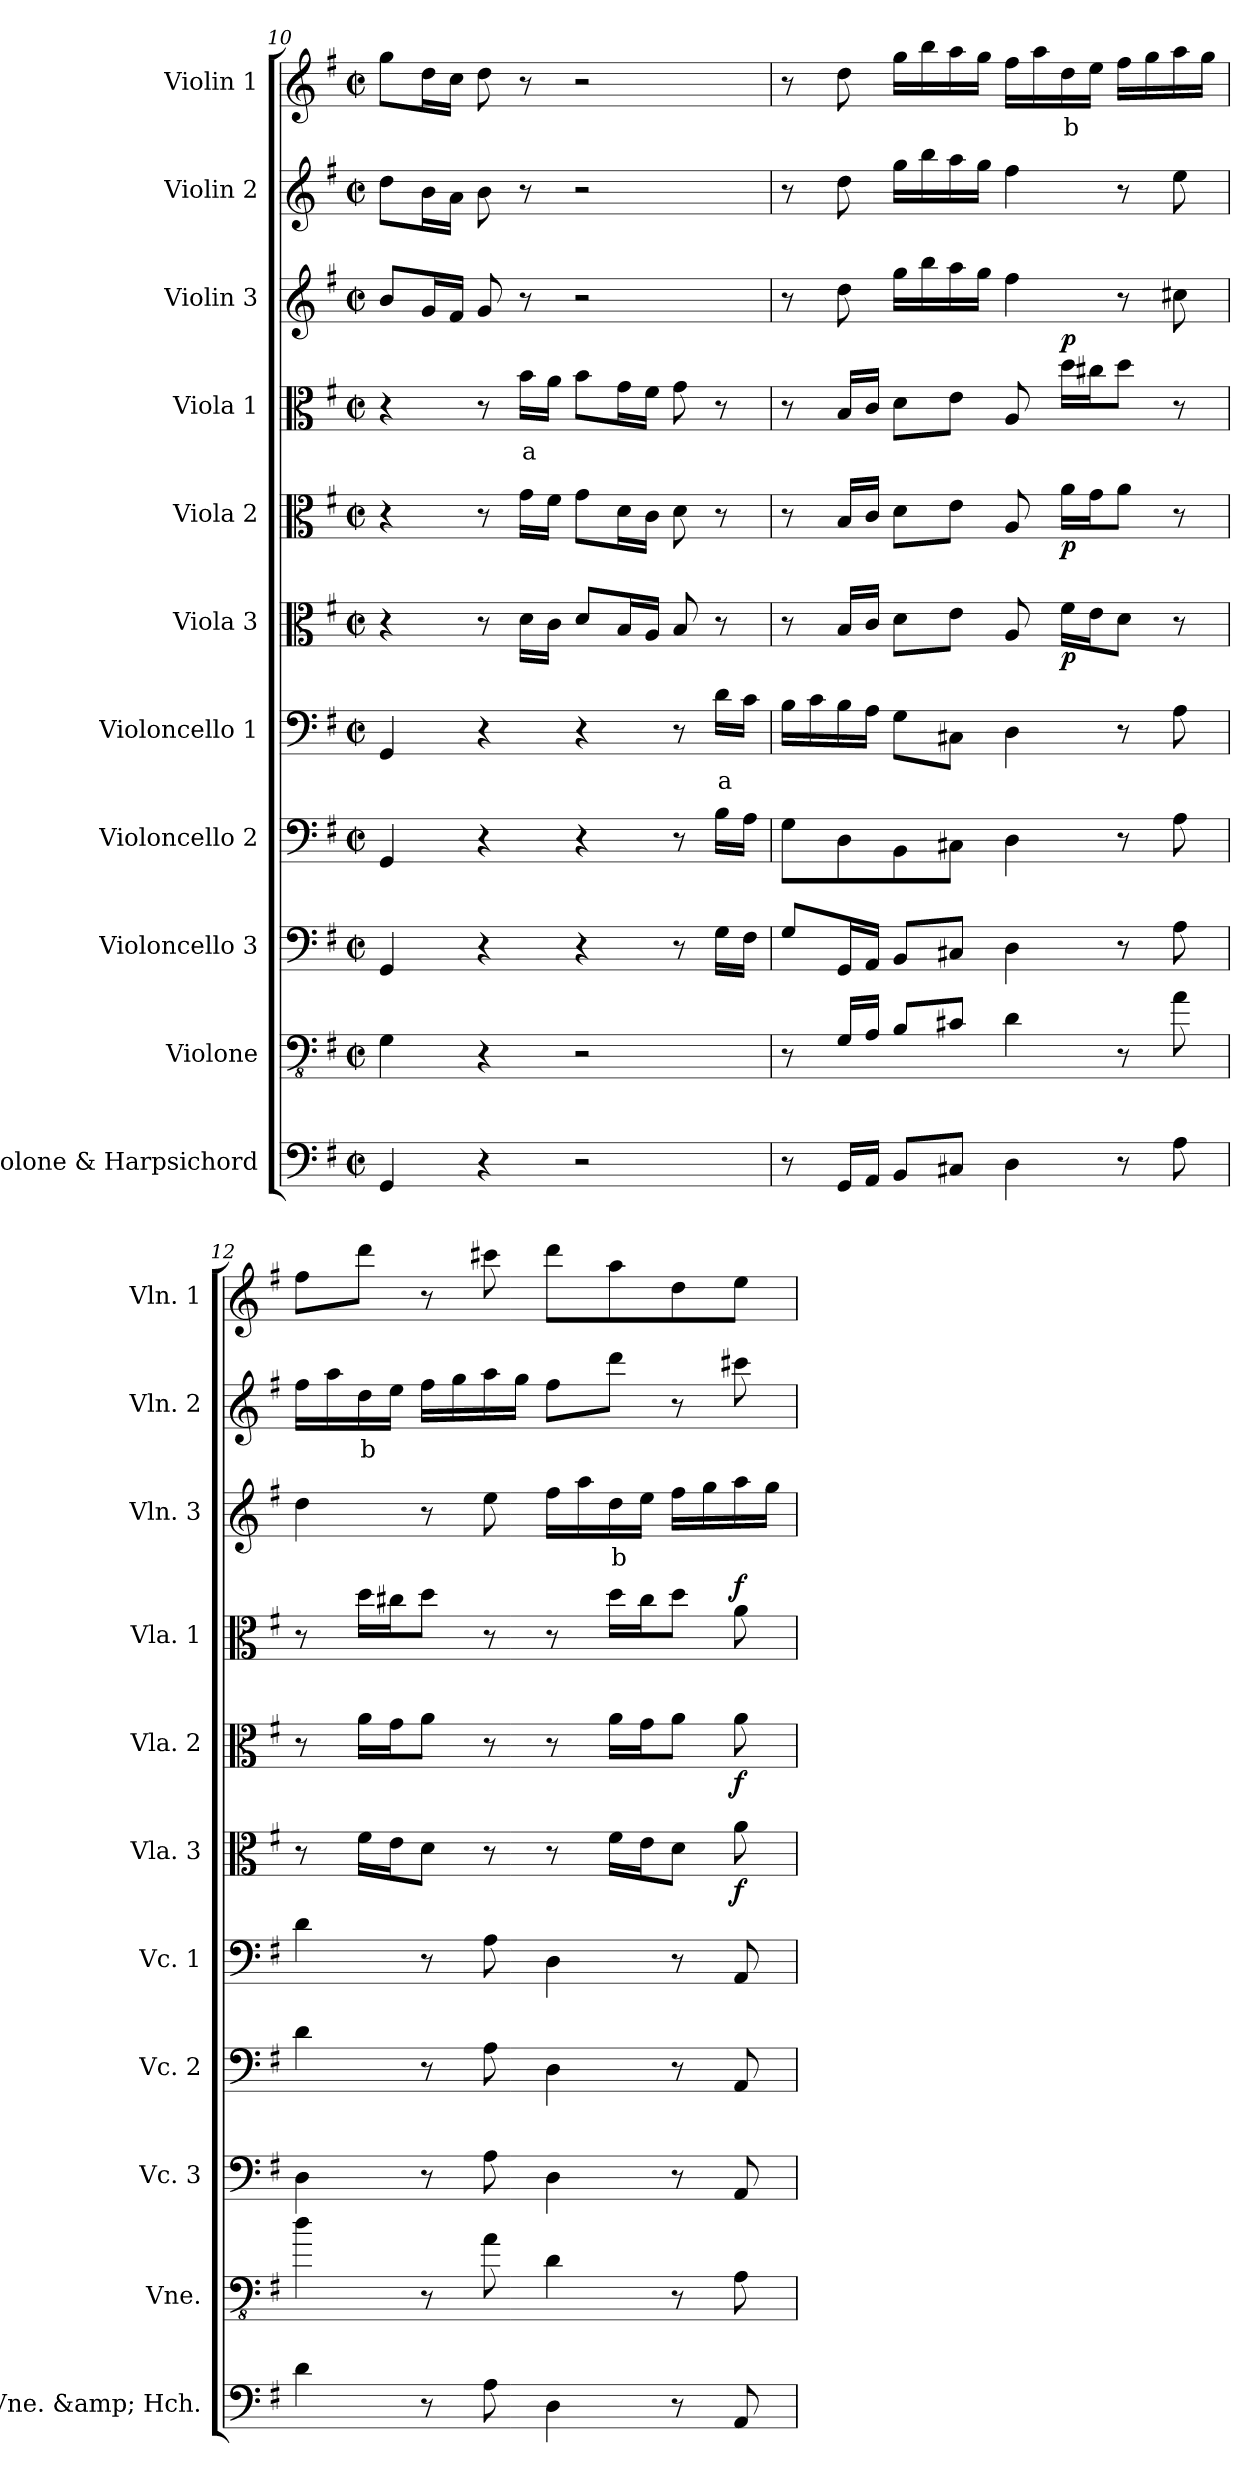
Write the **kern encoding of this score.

**kern	**kern	**kern	**kern	**kern	**text	**kern	**dynam	**kern	**dynam	**kern	**text	**dynam	**kern	**text	**kern	**text	**kern	**text
*part11	*part10	*part9	*part8	*part7	*part7	*part6	*part6	*part5	*part5	*part4	*part4	*part4	*part3	*part3	*part2	*part2	*part1	*part1
*staff11	*staff10	*staff9	*staff8	*staff7	*staff7	*staff6	*staff6	*staff5	*staff5	*staff4	*staff4	*staff4	*staff3	*staff3	*staff2	*staff2	*staff1	*staff1
*I"Violone &amp; Harpsichord	*I"Violone	*I"Violoncello 3	*I"Violoncello 2	*I"Violoncello 1	*	*I"Viola 3	*	*I"Viola 2	*	*I"Viola 1	*	*	*I"Violin 3	*	*I"Violin 2	*	*I"Violin 1	*
*I'Vne. &amp; Hch.	*I'Vne.	*I'Vc. 3	*I'Vc. 2	*I'Vc. 1	*	*I'Vla. 3	*	*I'Vla. 2	*	*I'Vla. 1	*	*	*I'Vln. 3	*	*I'Vln. 2	*	*I'Vln. 1	*
*clefF4	*clefFv4	*clefF4	*clefF4	*clefF4	*	*clefC3	*	*clefC3	*	*clefC3	*	*	*clefG2	*	*clefG2	*	*clefG2	*
*	*ITrd7c12	*	*	*	*	*	*	*	*	*	*	*	*	*	*	*	*	*
*k[f#]	*k[f#]	*k[f#]	*k[f#]	*k[f#]	*	*k[f#]	*	*k[f#]	*	*k[f#]	*	*	*k[f#]	*	*k[f#]	*	*k[f#]	*
*M4/4	*M4/4	*M4/4	*M4/4	*M4/4	*	*M4/4	*	*M4/4	*	*M4/4	*	*	*M4/4	*	*M4/4	*	*M4/4	*
*met(c|)	*met(c|)	*met(c|)	*met(c|)	*met(c|)	*	*met(c|)	*	*met(c|)	*	*met(c|)	*	*	*met(c|)	*	*met(c|)	*	*met(c|)	*
=10	=10	=10	=10	=10	=10	=10	=10	=10	=10	=10	=10	=10	=10	=10	=10	=10	=10	=10
4GG/	4GGG	4GG/	4GG/	4GG/	.	4r	.	4r	.	4r	.	.	8b/L	.	8dd\L	.	8gg\L	.
.	.	.	.	.	.	.	.	.	.	.	.	.	16g/L	.	16b\L	.	16dd\L	.
.	.	.	.	.	.	.	.	.	.	.	.	.	16f#/JJ	.	16a\JJ	.	16cc\JJ	.
4r	4r	4r	4r	4r	.	8r	.	8r	.	8r	.	.	8g/	.	8b\	.	8dd\	.
!	!	!	!	!	!	!	!	!	!	!	!LO:LY:color=#FF0000	!	!	!	!	!	!	!
.	.	.	.	.	.	16d\LL	.	16g\LL	.	16b\LL	a	.	8r	.	8r	.	8r	.
.	.	.	.	.	.	16c\JJ	.	16f#\JJ	.	16a\JJ	.	.	.	.	.	.	.	.
2r	2r	4r	4r	4r	.	8d/L	.	8g\L	.	8b\L	.	.	2r	.	2r	.	2r	.
.	.	.	.	.	.	16B/L	.	16d\L	.	16g\L	.	.	.	.	.	.	.	.
.	.	.	.	.	.	16A/JJ	.	16c\JJ	.	16f#\JJ	.	.	.	.	.	.	.	.
.	.	8r	8r	8r	.	8B/	.	8d\	.	8g\	.	.	.	.	.	.	.	.
!	!	!	!	!	!LO:LY:color=#FF0000	!	!	!	!	!	!	!	!	!	!	!	!	!
.	.	16G\LL	16B\LL	16d\LL	a	8r	.	8r	.	8r	.	.	.	.	.	.	.	.
.	.	16F#\JJ	16A\JJ	16c\JJ	.	.	.	.	.	.	.	.	.	.	.	.	.	.
=11	=11	=11	=11	=11	=11	=11	=11	=11	=11	=11	=11	=11	=11	=11	=11	=11	=11	=11
8r	8r	8G/L	8G\L	16B\LL	.	8r	.	8r	.	8r	.	.	8r	.	8r	.	8r	.
.	.	.	.	16c\	.	.	.	.	.	.	.	.	.	.	.	.	.	.
16GG/LL	16GGG/LL	16GG/L	8D\	16B\	.	16B/LL	.	16B/LL	.	16B/LL	.	.	8dd\	.	8dd\	.	8dd\	.
16AA/JJ	16AAA/JJ	16AA/JJ	.	16A\JJ	.	16c/JJ	.	16c/JJ	.	16c/JJ	.	.	.	.	.	.	.	.
8BB/L	8BBB/L	8BB/L	8BB\	8G\L	.	8d\L	.	8d\L	.	8d\L	.	.	16gg\LL	.	16gg\LL	.	16gg\LL	.
.	.	.	.	.	.	.	.	.	.	.	.	.	16bb\	.	16bb\	.	16bb\	.
8C#X/J	8CC#X/J	8C#X/J	8C#X\J	8C#X\J	.	8e\J	.	8e\J	.	8e\J	.	.	16aa\	.	16aa\	.	16aa\	.
.	.	.	.	.	.	.	.	.	.	.	.	.	16gg\JJ	.	16gg\JJ	.	16gg\JJ	.
4D\	4DD	4D\	4D\	4D\	.	8A/	.	8A/	.	8A/	.	.	4ff#\	.	4ff#\	.	16ff#\LL	.
.	.	.	.	.	.	.	.	.	.	.	.	.	.	.	.	.	16aa\	.
!	!	!	!	!	!	!	!LO:DY:b	!	!LO:DY:b	!	!	!LO:DY:b	!	!	!	!	!	!LO:LY:color=#FF0000
.	.	.	.	.	.	16f#\LL	p	16a\LL	p	16dd\LL	.	p	.	.	.	.	16dd\	b
.	.	.	.	.	.	16e\J	.	16g\J	.	16cc#X\J	.	.	.	.	.	.	16ee\JJ	.
8r	8r	8r	8r	8r	.	8d\J	.	8a\J	.	8dd\J	.	.	8r	.	8r	.	16ff#\LL	.
.	.	.	.	.	.	.	.	.	.	.	.	.	.	.	.	.	16gg\	.
8A\	8AA	8A\	8A\	8A\	.	8r	.	8r	.	8r	.	.	8cc#X\	.	8ee\	.	16aa\	.
.	.	.	.	.	.	.	.	.	.	.	.	.	.	.	.	.	16gg\JJ	.
=12	=12	=12	=12	=12	=12	=12	=12	=12	=12	=12	=12	=12	=12	=12	=12	=12	=12	=12
4d\	4D	4D\	4d\	4d\	.	8r	.	8r	.	8r	.	.	4dd\	.	16ff#\LL	.	8ff#\L	.
.	.	.	.	.	.	.	.	.	.	.	.	.	.	.	16aa\	.	.	.
!	!	!	!	!	!	!	!	!	!	!	!	!	!	!	!	!LO:LY:color=#FF0000	!	!
.	.	.	.	.	.	16f#\LL	.	16a\LL	.	16dd\LL	.	.	.	.	16dd\	b	8ddd\J	.
.	.	.	.	.	.	16e\J	.	16g\J	.	16cc#X\J	.	.	.	.	16ee\JJ	.	.	.
8r	8r	8r	8r	8r	.	8d\J	.	8a\J	.	8dd\J	.	.	8r	.	16ff#\LL	.	8r	.
.	.	.	.	.	.	.	.	.	.	.	.	.	.	.	16gg\	.	.	.
8A\	8AA	8A\	8A\	8A\	.	8r	.	8r	.	8r	.	.	8ee\	.	16aa\	.	8ccc#X\	.
.	.	.	.	.	.	.	.	.	.	.	.	.	.	.	16gg\JJ	.	.	.
4D\	4DD	4D\	4D\	4D\	.	8r	.	8r	.	8r	.	.	16ff#\LL	.	8ff#\L	.	8ddd\L	.
.	.	.	.	.	.	.	.	.	.	.	.	.	16aa\	.	.	.	.	.
!	!	!	!	!	!	!	!	!	!	!	!	!	!	!LO:LY:color=#FF0000	!	!	!	!
.	.	.	.	.	.	16f#\LL	.	16a\LL	.	16dd\LL	.	.	16dd\	b	8ddd\J	.	8aa\	.
.	.	.	.	.	.	16e\J	.	16g\J	.	16cc#\J	.	.	16ee\JJ	.	.	.	.	.
8r	8r	8r	8r	8r	.	8d\J	.	8a\J	.	8dd\J	.	.	16ff#\LL	.	8r	.	8dd\	.
.	.	.	.	.	.	.	.	.	.	.	.	.	16gg\	.	.	.	.	.
!	!	!	!	!	!	!	!LO:DY:b	!	!LO:DY:b	!	!	!LO:DY:b	!	!	!	!	!	!
8AA/	8AAA	8AA/	8AA/	8AA/	.	8a\	f	8a\	f	8a\	.	f	16aa\	.	8ccc#X\	.	8ee\J	.
.	.	.	.	.	.	.	.	.	.	.	.	.	16gg\JJ	.	.	.	.	.
=	=	=	=	=	=	=	=	=	=	=	=	=	=	=	=	=	=	=
*-	*-	*-	*-	*-	*-	*-	*-	*-	*-	*-	*-	*-	*-	*-	*-	*-	*-	*-
